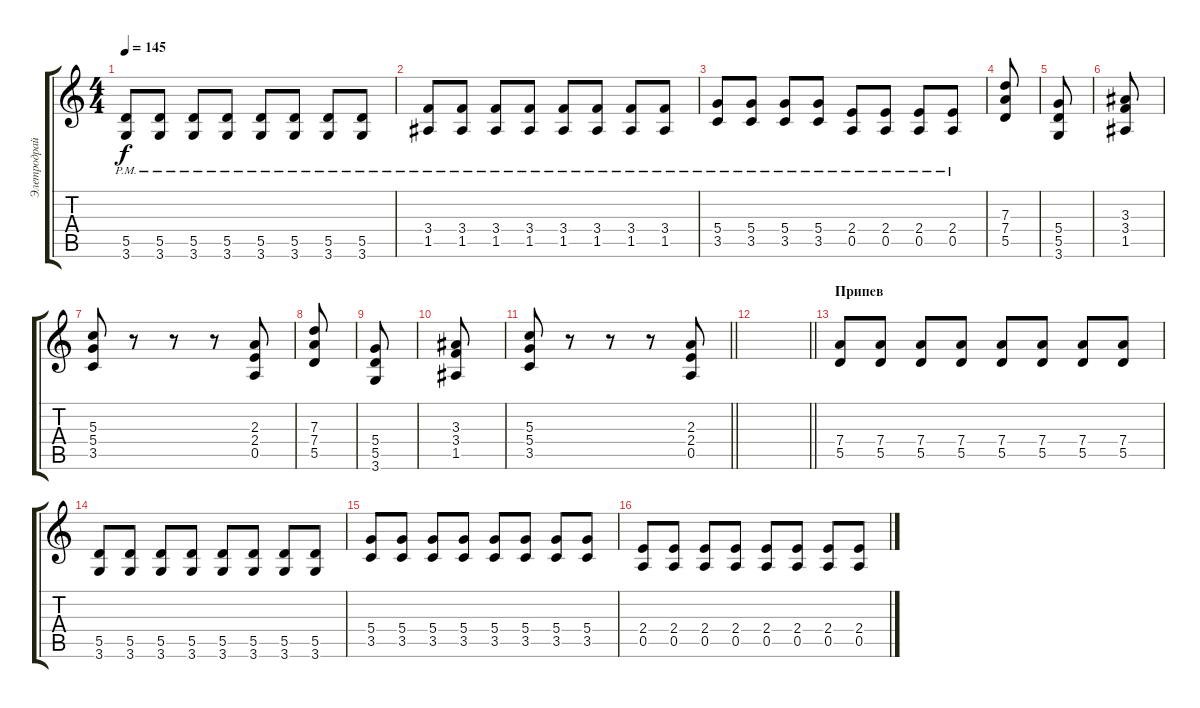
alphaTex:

\track ("Элетродрайв" "Элетродрай") {instrument distortionguitar}
\staff {score tabs}
\tuning (E4 B3 G3 D3 A2 E2) {hide}
\ts (4 4)
\tempo 145
\clef g2
\ks c
(5.5{pm} 3.6{pm}).8{dy f} (5.5{pm} 3.6{pm}).8 (5.5{pm} 3.6{pm}).8 (5.5{pm} 3.6{pm}).8 (5.5{pm} 3.6{pm}).8 (5.5{pm} 3.6{pm}).8 (5.5{pm} 3.6{pm}).8 (5.5{pm} 3.6{pm}).8 |
(3.4{pm} 1.5{pm}).8 (3.4{pm} 1.5{pm}).8 (3.4{pm} 1.5{pm}).8 (3.4{pm} 1.5{pm}).8 (3.4{pm} 1.5{pm}).8 (3.4{pm} 1.5{pm}).8 (3.4{pm} 1.5{pm}).8 (3.4{pm} 1.5{pm}).8 |
(5.4{pm} 3.5{pm}).8 (5.4{pm} 3.5{pm}).8 (5.4{pm} 3.5{pm}).8 (5.4{pm} 3.5{pm}).8 (2.4{pm} 0.5{pm}).8 (2.4{pm} 0.5{pm}).8 (2.4{pm} 0.5{pm}).8 (2.4{pm} 0.5{pm}).8 |
(7.3 7.4 5.5).8 |
(5.4 5.5 3.6).8 |
(3.3 3.4 1.5).8 |
(5.3 5.4 3.5).8 r.8 r.8 r.8 (2.3 2.4 0.5).8 |
(7.3 7.4 5.5).8 |
(5.4 5.5 3.6).8 |
(3.3 3.4 1.5).8 |
\barLineRight lightlight
(5.3 5.4 3.5).8 r.8 r.8 r.8 (2.3 2.4 0.5).8 |
\barLineRight lightlight
|
\section ("" "Припев")
(7.4 5.5).8 (7.4 5.5).8 (7.4 5.5).8 (7.4 5.5).8 (7.4 5.5).8 (7.4 5.5).8 (7.4 5.5).8 (7.4 5.5).8 |
(5.5 3.6).8 (5.5 3.6).8 (5.5 3.6).8 (5.5 3.6).8 (5.5 3.6).8 (5.5 3.6).8 (5.5 3.6).8 (5.5 3.6).8 |
(5.4 3.5).8 (5.4 3.5).8 (5.4 3.5).8 (5.4 3.5).8 (5.4 3.5).8 (5.4 3.5).8 (5.4 3.5).8 (5.4 3.5).8 |
(2.4 0.5).8 (2.4 0.5).8 (2.4 0.5).8 (2.4 0.5).8 (2.4 0.5).8 (2.4 0.5).8 (2.4 0.5).8 (2.4 0.5).8
